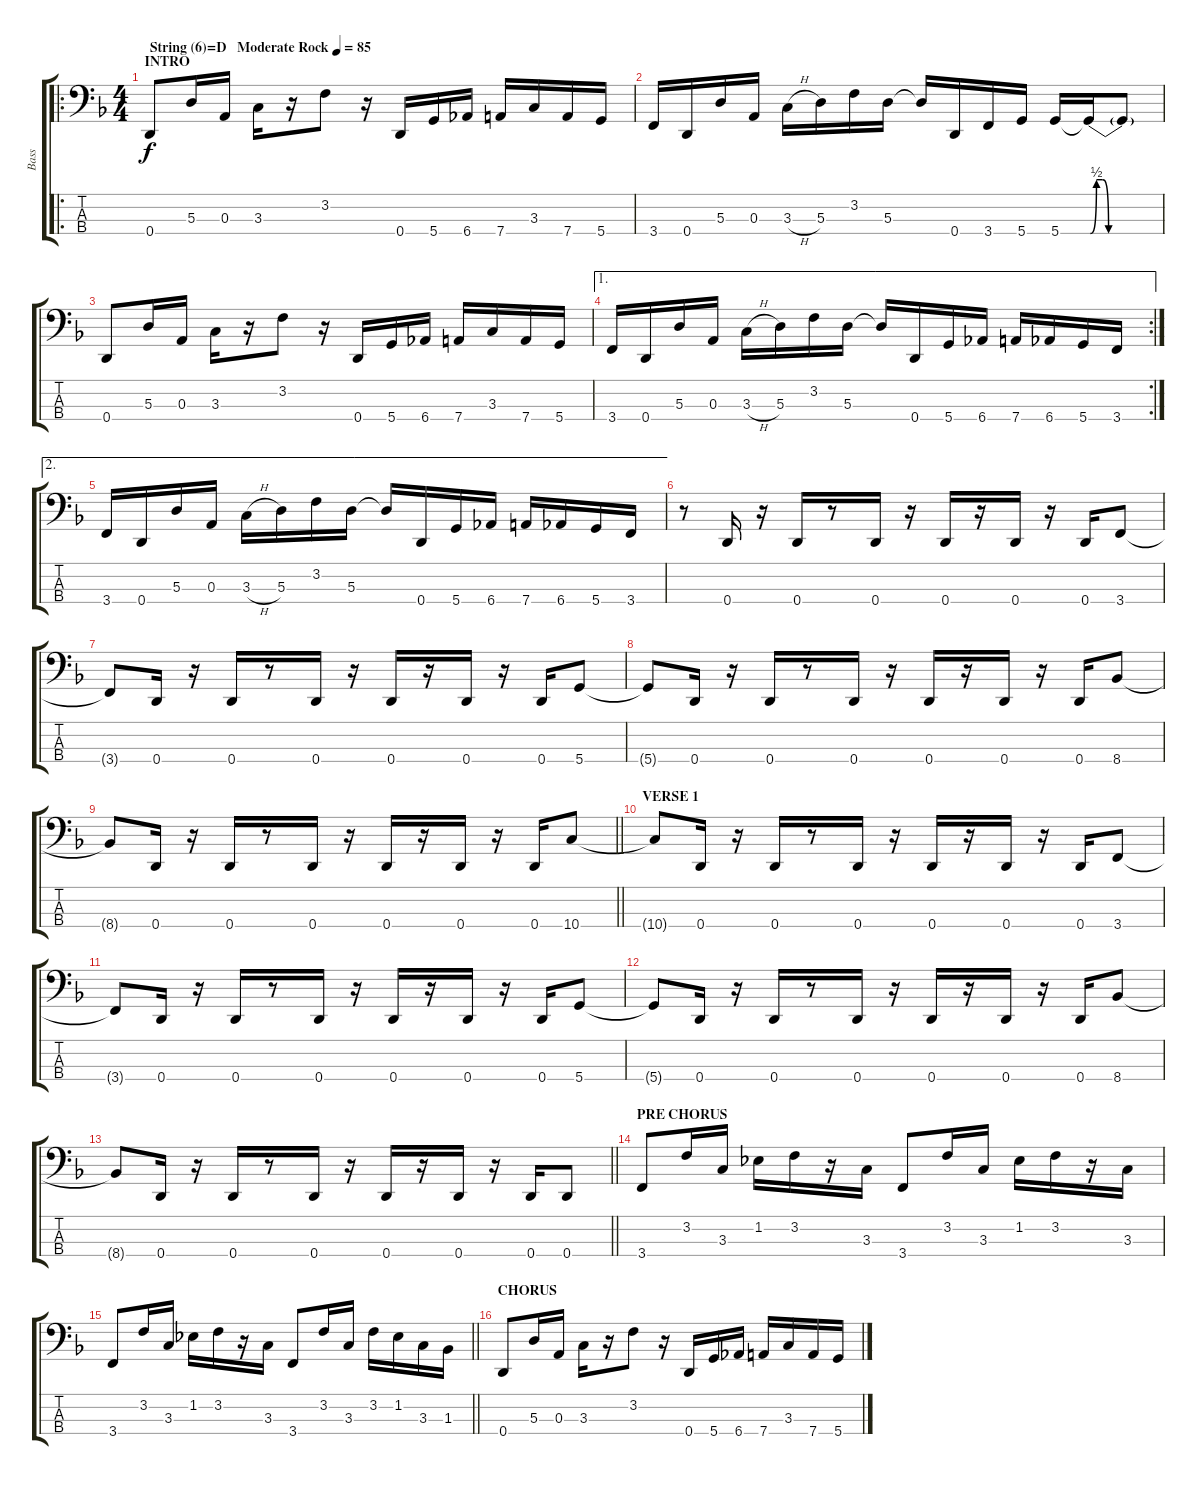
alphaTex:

\track ("Bass" "Bass") {instrument electricbasspick}
\staff {score tabs}
\tuning (G2 D2 A1 D1) {hide}
\ro
\ts (4 4)
\section ("" "INTRO")
\tempo (85 "String (6)=D   Moderate Rock")
\clef f4
\ks dminor
0.4.8{dy f instrument electricbasspick} 5.3.16 0.3.16 3.3.16 r.16 3.2.8 r.16 0.4.16 5.4.16 6.4.16 7.4.16 3.3.16 7.4.16 5.4.16 |
3.4.16 0.4.16 5.3.16 0.3.16 3.3{h}.16 5.3.16 3.2.16 5.3.16 5.3{t}.16 0.4.16 3.4.16 5.4.16 5.4.16 5.4{be (custom 0 0 5 2 10 2 15 0 60 0) t}.16 5.4{t}.8 |
0.4.8 5.3.16 0.3.16 3.3.16 r.16 3.2.8 r.16 0.4.16 5.4.16 6.4.16 7.4.16 3.3.16 7.4.16 5.4.16 |
\ae 1
\rc 2
3.4.16 0.4.16 5.3.16 0.3.16 3.3{h}.16 5.3.16 3.2.16 5.3.16 5.3{t}.16 0.4.16 5.4.16 6.4.16 7.4.16 6.4.16 5.4.16 3.4.16 |
\ae 2
3.4.16 0.4.16 5.3.16 0.3.16 3.3{h}.16 5.3.16 3.2.16 5.3.16 5.3{t}.16 0.4.16 5.4.16 6.4.16 7.4.16 6.4.16 5.4.16 3.4.16 |
r.8 0.4.16 r.16 0.4.16 r.8 0.4.16 r.16 0.4.16 r.16 0.4.16 r.16 0.4.16 3.4.8 |
3.4{t}.8 0.4.16 r.16 0.4.16 r.8 0.4.16 r.16 0.4.16 r.16 0.4.16 r.16 0.4.16 5.4.8 |
5.4{t}.8 0.4.16 r.16 0.4.16 r.8 0.4.16 r.16 0.4.16 r.16 0.4.16 r.16 0.4.16 8.4.8 |
\barLineRight lightlight
8.4{t}.8 0.4.16 r.16 0.4.16 r.8 0.4.16 r.16 0.4.16 r.16 0.4.16 r.16 0.4.16 10.4.8 |
\section ("" "VERSE 1")
10.4{t}.8 0.4.16 r.16 0.4.16 r.8 0.4.16 r.16 0.4.16 r.16 0.4.16 r.16 0.4.16 3.4.8 |
3.4{t}.8 0.4.16 r.16 0.4.16 r.8 0.4.16 r.16 0.4.16 r.16 0.4.16 r.16 0.4.16 5.4.8 |
5.4{t}.8 0.4.16 r.16 0.4.16 r.8 0.4.16 r.16 0.4.16 r.16 0.4.16 r.16 0.4.16 8.4.8 |
\barLineRight lightlight
8.4{t}.8 0.4.16 r.16 0.4.16 r.8 0.4.16 r.16 0.4.16 r.16 0.4.16 r.16 0.4.16 0.4.8 |
\section ("" "PRE CHORUS")
3.4.8 3.2.16 3.3.16 1.2.16 3.2.16 r.16 3.3.16 3.4.8 3.2.16 3.3.16 1.2.16 3.2.16 r.16 3.3.16 |
\barLineRight lightlight
3.4.8 3.2.16 3.3.16 1.2.16 3.2.16 r.16 3.3.16 3.4.8 3.2.16 3.3.16 3.2.16 1.2.16 3.3.16 1.3.16 |
\section ("" "CHORUS")
0.4.8 5.3.16 0.3.16 3.3.16 r.16 3.2.8 r.16 0.4.16 5.4.16 6.4.16 7.4.16 3.3.16 7.4.16 5.4.16
